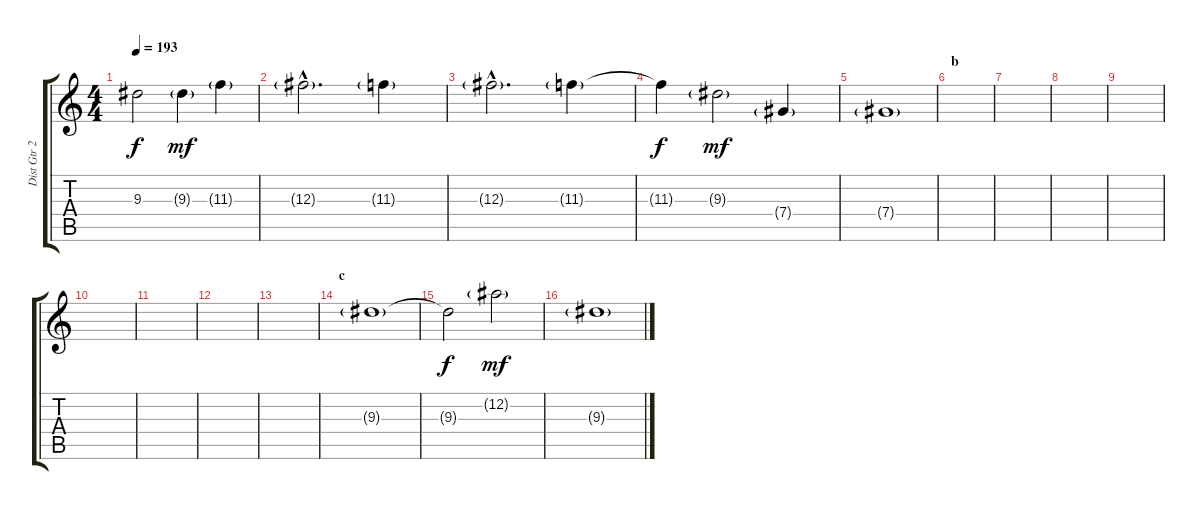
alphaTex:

\track ("Dist Gtr 2" "Dist Gtr 2") {instrument distortionguitar}
\staff {score tabs}
\tuning (Eb4 Bb3 Gb3 Db3 Ab2 Eb2) {hide}
\ts (4 4)
\tempo 193
\clef g2
\ks c
9.3{t}.2{dy f} 9.3{g}.4{dy mf} 11.3{g}.4 |
12.3{g hac}.2{d} 11.3{g}.4 |
12.3{g hac}.2{d} 11.3{g}.4 |
11.3{t}.4{dy f} 9.3{g}.2{dy mf} 7.4{g}.4 |
7.4{g}.1 |
\section ("" "b")
|
|
|
|
|
|
|
|
\section ("" "c")
9.3{g}.1 |
9.3{t}.2{dy f} 12.2{g}.2{dy mf} |
9.3{g}.1
